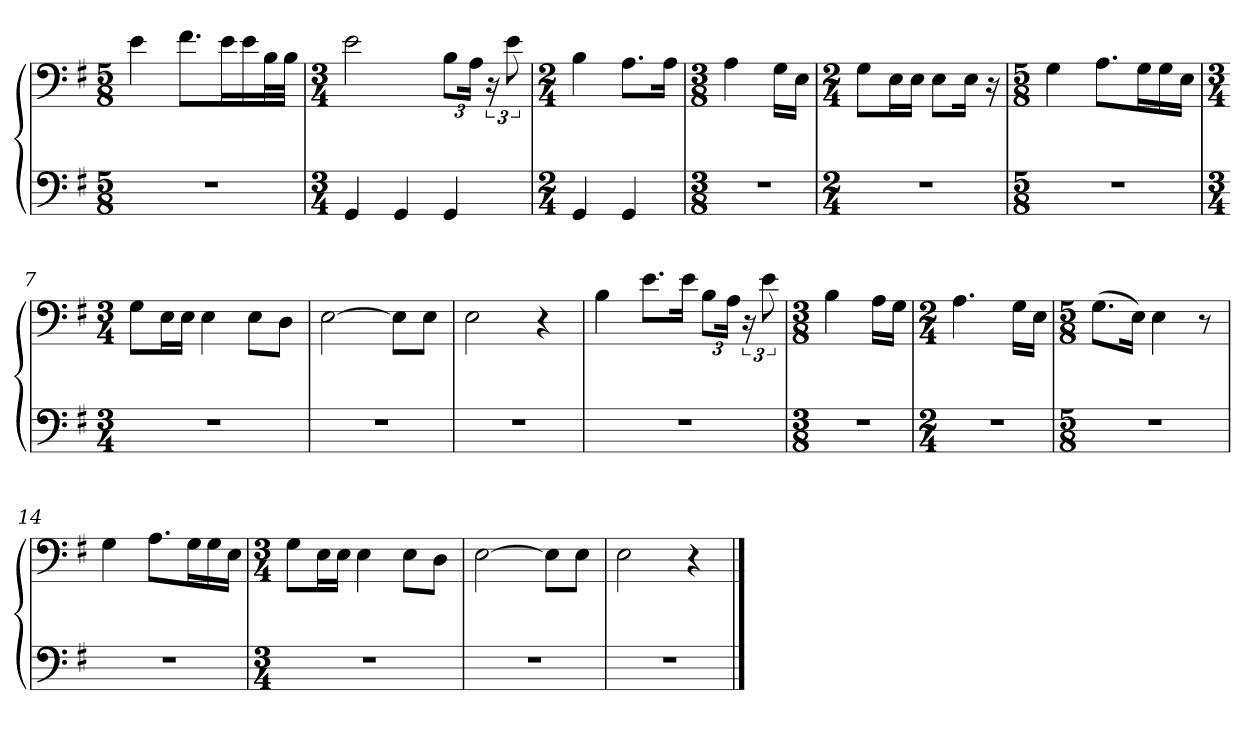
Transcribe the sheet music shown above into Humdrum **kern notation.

**kern	**kern
*part1	*part1
*staff2	*staff1
*clefF4	*clefF4
*k[f#]	*k[f#]
*M5/8	*M5/8
=1	=1
3...r	4e\
.	8.f#\L
.	16e\L
.	16e\
.	32B\L
.	32B\JJJ
=2	=2
*M3/4	*M3/4
4GG/	2e\
4GG/	.
4GG/	12B\L
.	24A\Jk
.	24r
.	12e\
=3	=3
*M2/4	*M2/4
4GG/	4B\
4GG/	8.A\L
.	16A\Jk
=4	=4
*M3/8	*M3/8
4.r	4A\
.	16G\LL
.	16E\JJ
=5	=5
*M2/4	*M2/4
2r	8G\L
.	16E\L
.	16E\JJ
.	8E\L
.	16E\Jk
.	16r
=6	=6
*M5/8	*M5/8
3...r	4G\
.	8.A\L
.	16G\L
.	16G\
.	16E\JJ
=7	=7
*M3/4	*M3/4
2.r	8G\L
.	16E\L
.	16E\JJ
.	4E\
.	8E\L
.	8D\J
=8	=8
2.r	[2E\
.	8E\L]
.	8E\J
=9	=9
2.r	2E\
.	4r
=10	=10
2.r	4B\
.	8.e\L
.	16e\Jk
.	12B\L
.	24A\Jk
.	24r
.	12e\
=11	=11
*M3/8	*M3/8
4.r	4B\
.	16A\LL
.	16G\JJ
=12	=12
*M2/4	*M2/4
2r	4.A\
.	16G\LL
.	16E\JJ
=13	=13
*M5/8	*M5/8
3...r	(8.G\L
.	16E\Jk)
.	4E\
.	8r
=14	=14
3...r	4G\
.	8.A\L
.	16G\L
.	16G\
.	16E\JJ
=15	=15
*M3/4	*M3/4
2.r	8G\L
.	16E\L
.	16E\JJ
.	4E\
.	8E\L
.	8D\J
=16	=16
2.r	[2E\
.	8E\L]
.	8E\J
=17	=17
2.r	2E\
.	4r
==	==
*-	*-
